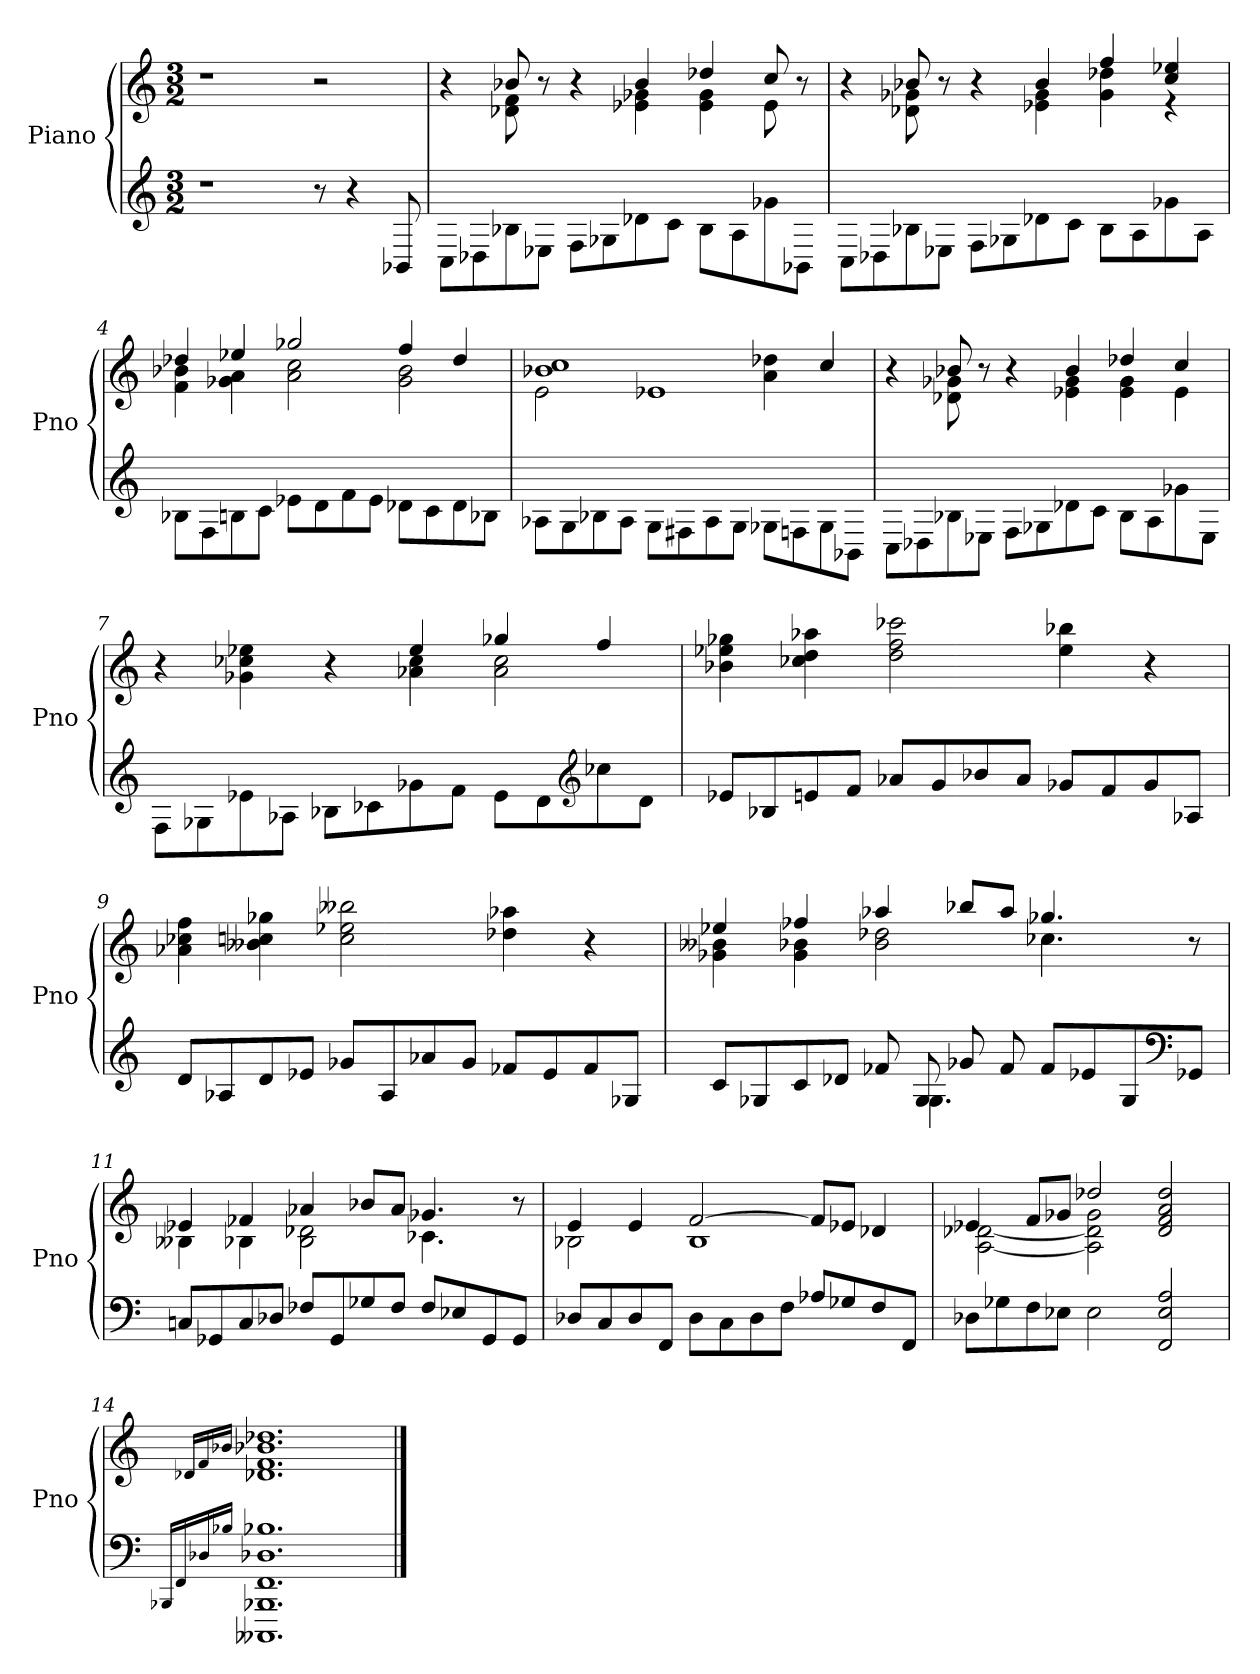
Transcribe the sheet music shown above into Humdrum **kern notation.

**kern	**kern
*part2	*part1
*staff2	*staff1
*I"Piano	*I"Piano
*I'Pno	*I'Pno
*clefG2	*clefG2
*k[]	*k[]
*M3/2	*M3/2
=1	=1
1r	1r
8r	2r
4r	.
8BB-X/	.
=2	=2
*	*^
8C\L	4r	4ryy
8D-X\	.	.
8B-X\	8b-X/	8d-X\ 8f\
8E-X\J	8r	4.ryy
8F\L	4r	.
8G-X\	.	.
8d-X\	4b-/	4e-X\ 4g-X\
8c\J	.	.
8B-\L	4dd-X/	4e-\ 4g-\
8A\	.	.
8g-X\	8cc/	8e-\
8BB-X\J	8r	8ryy
=3	=3	=3
8C\L	4r	4ryy
8D-X\	.	.
8B-X\	8b-X/	8d-X\ 8g-X\
8E-X\J	8r	4.ryy
8F\L	4r	.
8G-X\	.	.
8d-X\	4b-/	4e-X\ 4g-\
8c\J	.	.
8B-\L	4ff/	4g-\ 4dd-X\
8A\	.	.
8g-X\	4cc/ 4ee-X/	4r
8A\J	.	.
!!LO:LB:g=z	!!
=4	=4	=4
8B-X\L	4dd-X/	4f\ 4b-X\
8F\	.	.
8Bn\	4ee-X/	4g-X\ 4a\
8c\J	.	.
8e-X\L	2gg-X/	2a\ 2cc\
8d\	.	.
8f\	.	.
8e-\J	.	.
8d-X\L	4ff/	2g-\ 2b-\
8c\	.	.
8d-\	4dd-/	.
8B-X\J	.	.
=5	=5	=5
8A-X\L	1b-X 1cc	2e\
8G\	.	.
8B-X\	.	.
8A-\J	.	.
8G\L	.	1e-X
8F#X\	.	.
8A-\	.	.
8G\J	.	.
8G-X\L	4a\ 4dd-X\	.
8Fn\	.	.
8G-\	4cc/	.
8BB-X\J	.	.
=6	=6	=6
8C\L	4r	4ryy
8D-X\	.	.
8B-X\	8b-X/	8d-X\ 8g-X\
8E-X\J	8r	4.ryy
8F\L	4r	.
8G-X\	.	.
8d-X\	4b-/	4e-X\ 4g-\
8c\J	.	.
8B-\L	4dd-X/	4e-\ 4g-\
8A\	.	.
8g-X\	4cc/	4e-\
8E-\J	.	.
!!LO:LB:g=z	!!
=7	=7	=7
8F\L	4r	4ryy
8G-X\	.	.
8e-X\	4ryy	4g-X\ 4cc-X\ 4ee-X\
8A-X\J	.	.
8B-X\L	4r	4ryy
8c-X\	.	.
8g-X\	4ee-/	4a-X\ 4cc-\
8f\J	.	.
8e-\L	4gg-X/	2a-\ 2cc-\
8d\	.	.
*clefG2	*	*
8cc-X\	4ff/	.
8d\J	.	.
*	*v	*v
=8	=8
8e-X/L	4b-X\ 4ee-X\ 4gg-X\
8B-X/	.
8en/	4cc-X\ 4dd\ 4aa-X\
8f/J	.
8a-X/L	2dd\ 2ff\ 2ccc-X\
8g/	.
8b-X/	.
8a-/J	.
8g-X/L	4ee-\ 4bb-X\
8f/	.
8g-/	4r
8A-X/J	.
!!LO:LB:g=z
=9	=9
8d/L	4a-X\ 4cc-X\ 4ff\
8A-X/	.
8d/	4b--X\ 4ccn\ 4gg-X\
8e-X/J	.
8g-X/L	2cc\ 2ee-X\ 2bb--X\
8A-/	.
8a-X/	.
8g-/J	.
8f-X/L	4dd-X\ 4aa-X\
8e-/	.
8f-/	4r
8G-X/J	.
=10	=10
*^	*^
8c/L	8ryy	4ee-X/	4g-X\ 4b--X\
*v	*v	*	*
8G-X/	.	.
8c/	4ff-X/	4g-\ 4b-X\
8d-X/J	.	.
8f-X/	4aa-X/	2b-\ 2dd-X\
*^	*	*
8G-/	4.G-\	.	.
8g-X/	.	8bb-X/L	.
8f-/	.	8aa-/J	.
8f-/L	2ryy	4.gg-X/	4.cc-X\
8e-X/	.	.	.
8G-/	.	.	.
*clefF4	*	*	*
8GG-X/J	.	8r	8ryy
*v	*v	*	*
=11	=11	=11
8Cn/L	4e-X/	4B--X\
8GG-X/	.	.
8C/	4f-X/	4B-X\
8D-X/J	.	.
8F-X/L	4a-X/	2B-\ 2d-X\
8GG-/	.	.
8G-X/	8b-X/L	.
8F-/J	8a-/J	.
8F-/L	4.g-X/	4.c-X\
8E-X/	.	.
8GG-/	.	.
8GG-/J	8r	8ryy
!!LO:LB:g=z	!!
=12	=12	=12
8D-X/L	4e/	2B-X\
8C/	.	.
8D-/	4e/	.
8FF/J	.	.
8D-\L	[2f/	1B-
8C\	.	.
8D-\	.	.
8F\J	.	.
8A-X/L	8f/L]	.
8G-X/	8e-X/J	.
8F/	4d-X/	.
8FF/J	.	.
=13	=13	=13
8D-X\L	4e-X/	[2A\ [2d-X\
8G-X\	.	.
8F\	8f/L	.
8E-X\J	8g-X/J	.
2E-\	2dd-X/	2A\] 2d-\] 2g-\
2FF/ 2E-/ 2A/	2d-/ 2f/ 2a/ 2dd-/	2ryy
*	*v	*v
=14	=14
16qBBB-X/LL	.
16qFF/	16qd-X/LL
16qD-X/	16qf/
16qB-X/JJ	16qb-X/JJ
1.CCC--X 1.BBB- 1.FF 1.D- 1.B-	1.d- 1.f 1.b- 1.dd-X
==	==
*-	*-
